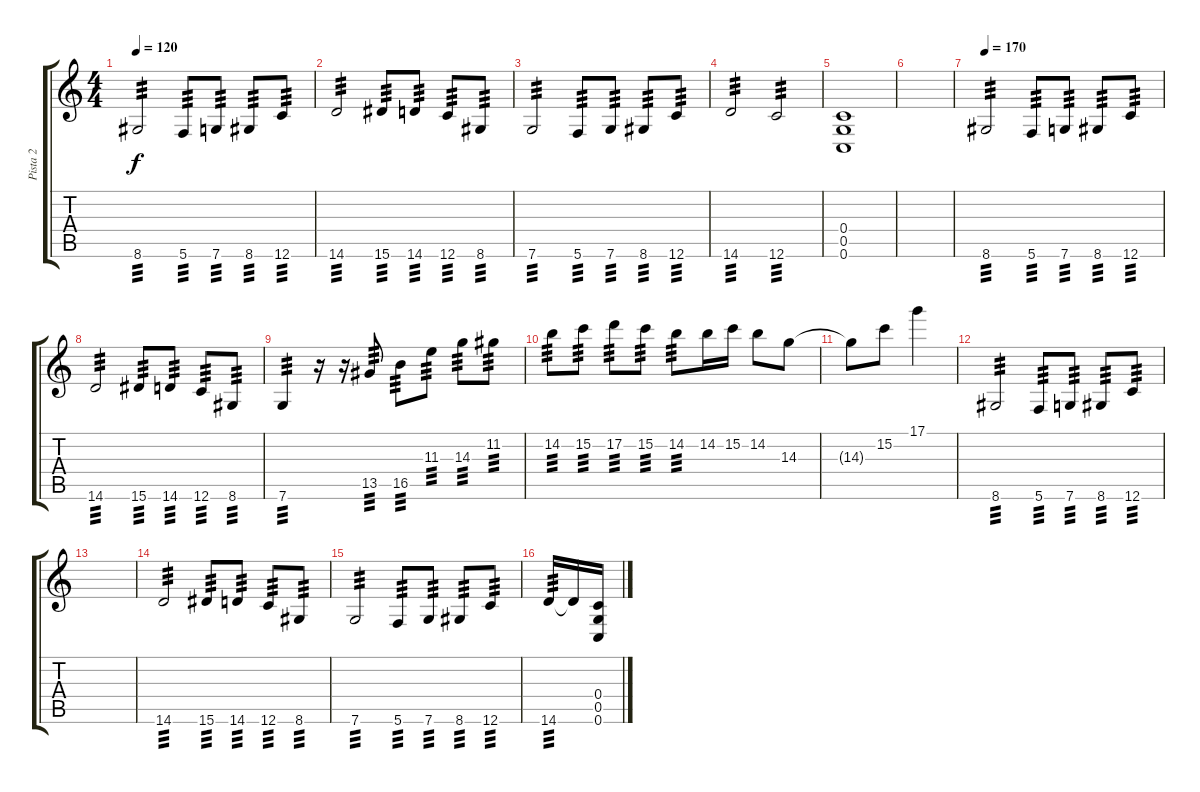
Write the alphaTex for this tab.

\track ("Pista 2" "Pista 2") {instrument distortionguitar}
\staff {score tabs}
\tuning (D4 A3 F3 C3 G2 C2) {hide}
\ts (4 4)
\tempo 120
\clef g2
\ks c
8.6.2{tp 3 dy f} 5.6.8{tp 3} 7.6.8{tp 3} 8.6.8{tp 3} 12.6.8{tp 3} |
14.6.2{tp 3} 15.6.8{tp 3} 14.6.8{tp 3} 12.6.8{tp 3} 8.6.8{tp 3} |
7.6.2{tp 3} 5.6.8{tp 3} 7.6.8{tp 3} 8.6.8{tp 3} 12.6.8{tp 3} |
14.6.2{tp 3} 12.6.2{tp 3} |
(0.4 0.5 0.6).1 |
|
\tempo 170
8.6.2{tp 3} 5.6.8{tp 3} 7.6.8{tp 3} 8.6.8{tp 3} 12.6.8{tp 3} |
14.6.2{tp 3} 15.6.8{tp 3} 14.6.8{tp 3} 12.6.8{tp 3} 8.6.8{tp 3} |
7.6.4{tp 3} r.16 r.16 13.5.8{tp 3} 16.5.8{tp 3} 11.3.8{tp 3} 14.3.8{tp 3} 11.2.8{tp 3} |
14.2.8{tp 3} 15.2.8{tp 3} 17.2.8{tp 3} 15.2.8{tp 3} 14.2.8{tp 3} 14.2.16 15.2.16 14.2.8 14.3.8 |
14.3{t}.8 15.2.8 17.1.4 |
8.6.2{tp 3} 5.6.8{tp 3} 7.6.8{tp 3} 8.6.8{tp 3} 12.6.8{tp 3} |
|
14.6.2{tp 3} 15.6.8{tp 3} 14.6.8{tp 3} 12.6.8{tp 3} 8.6.8{tp 3} |
7.6.2{tp 3} 5.6.8{tp 3} 7.6.8{tp 3} 8.6.8{tp 3} 12.6.8{tp 3} |
14.6.16{tp 3} 14.6{t}.16 (0.4 0.5 0.6).16
